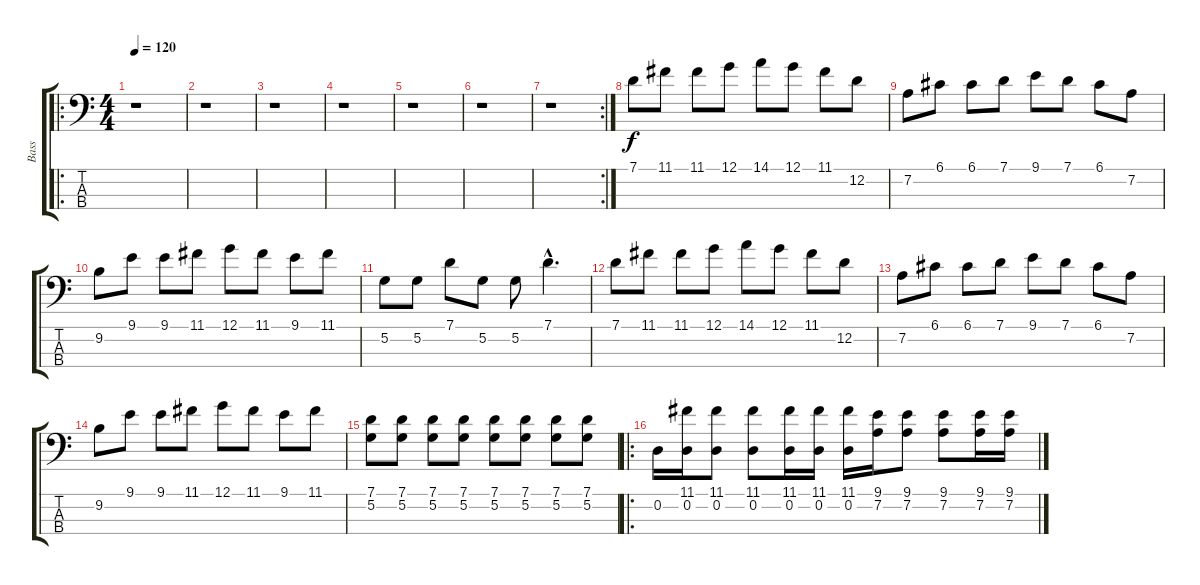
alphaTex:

\track ("Bass" "Bass") {instrument electricbassfinger}
\staff {score tabs}
\tuning (G2 D2 A1 E1) {hide}
\ro
\ts (4 4)
\tempo 120
\clef f4
\ks c
r.1{dy f instrument electricbassfinger} |
r.1 |
r.1 |
r.1 |
r.1 |
r.1 |
\rc 2
r.1 |
7.1.8 11.1.8 11.1.8 12.1.8 14.1.8 12.1.8 11.1.8 12.2.8 |
7.2.8 6.1.8 6.1.8 7.1.8 9.1.8 7.1.8 6.1.8 7.2.8 |
9.2.8 9.1.8 9.1.8 11.1.8 12.1.8 11.1.8 9.1.8 11.1.8 |
5.2.8 5.2.8 7.1.8 5.2.8 5.2.8 7.1{hac}.4{d} |
7.1.8 11.1.8 11.1.8 12.1.8 14.1.8 12.1.8 11.1.8 12.2.8 |
7.2.8 6.1.8 6.1.8 7.1.8 9.1.8 7.1.8 6.1.8 7.2.8 |
9.2.8 9.1.8 9.1.8 11.1.8 12.1.8 11.1.8 9.1.8 11.1.8 |
(7.1 5.2).8 (7.1 5.2).8 (7.1 5.2).8 (7.1 5.2).8 (7.1 5.2).8 (7.1 5.2).8 (7.1 5.2).8 (7.1 5.2).8 |
\ro
0.2.16 (11.1 0.2).16 (11.1 0.2).8 (11.1 0.2).8 (11.1 0.2).16 (11.1 0.2).16 (11.1 0.2).16 (9.1 7.2).16 (9.1 7.2).8 (9.1 7.2).8 (9.1 7.2).16 (9.1 7.2).16
